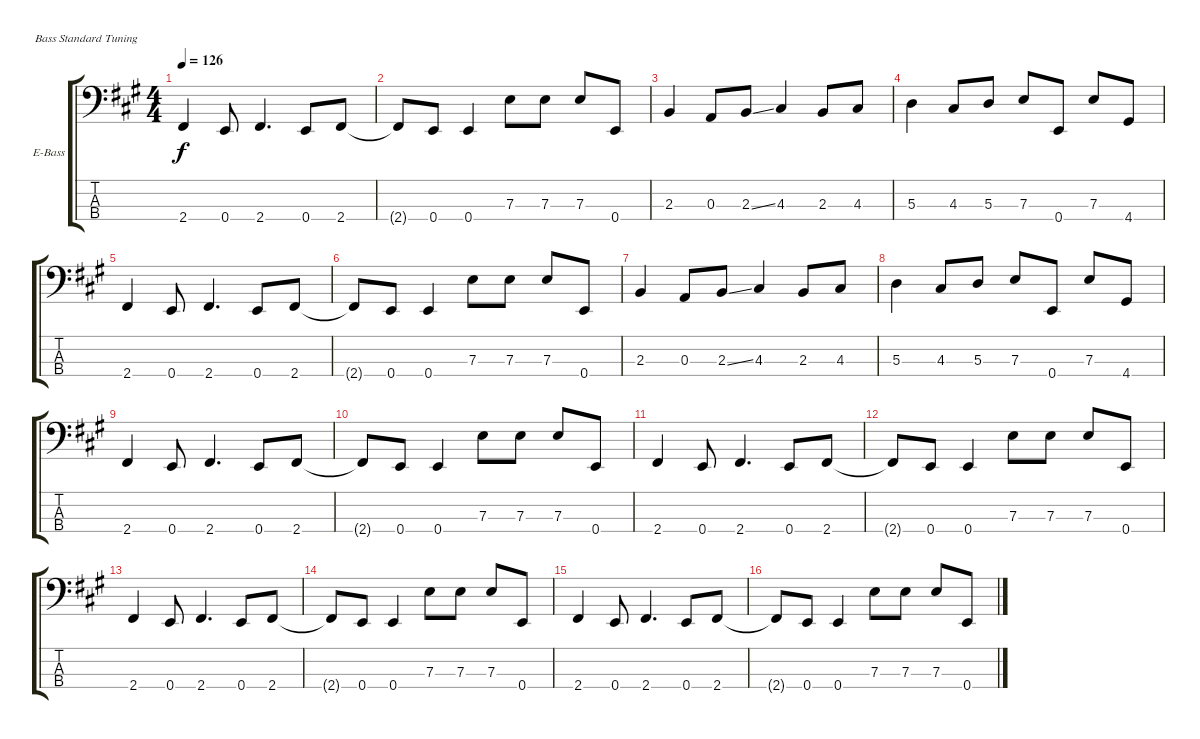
\defaultSystemsLayout 4
\bracketExtendMode groupsimilarinstruments
\firstSystemTrackNameOrientation horizontal
\otherSystemsTrackNameOrientation horizontal
\track ("Electric Bass" "E-Bass") {instrument electricbassfinger}
\staff {score tabs}
\tuning (G2 D2 A1 E1)
\ts (4 4)
\tempo 126
\clef f4
\scale
1.07062
\ks a
2.4.4{dy f} 0.4.8 2.4.4{d} 0.4.8 2.4.8 |
\scale
0.929382 2.4{t}.8 0.4.8 0.4.4 7.3.8 7.3.8 7.3.8 0.4.8 |
\scale
1.07062 2.3.4 0.3.8 2.3{ss}.8 4.3.4 2.3.8 4.3.8 |
\scale
0.929382 5.3.4 4.3.8 5.3.8 7.3.8 0.4.8 7.3.8 4.4.8 |
\scale
1.07062 2.4.4 0.4.8 2.4.4{d} 0.4.8 2.4.8 |
\scale
0.929382 2.4{t}.8 0.4.8 0.4.4 7.3.8 7.3.8 7.3.8 0.4.8 |
\scale
1.07062 2.3.4 0.3.8 2.3{ss}.8 4.3.4 2.3.8 4.3.8 |
\scale
0.929382 5.3.4 4.3.8 5.3.8 7.3.8 0.4.8 7.3.8 4.4.8 |
\scale
1.07062 2.4.4 0.4.8 2.4.4{d} 0.4.8 2.4.8 |
\scale
0.929382 2.4{t}.8 0.4.8 0.4.4 7.3.8 7.3.8 7.3.8 0.4.8 |
\scale
1.07062 2.4.4 0.4.8 2.4.4{d} 0.4.8 2.4.8 |
\scale
0.929382 2.4{t}.8 0.4.8 0.4.4 7.3.8 7.3.8 7.3.8 0.4.8 |
\scale
1.07062 2.4.4 0.4.8 2.4.4{d} 0.4.8 2.4.8 |
\scale
0.929382 2.4{t}.8 0.4.8 0.4.4 7.3.8 7.3.8 7.3.8 0.4.8 |
\scale
1.07062 2.4.4 0.4.8 2.4.4{d} 0.4.8 2.4.8 |
\scale
0.929382 2.4{t}.8 0.4.8 0.4.4 7.3.8 7.3.8 7.3.8 0.4.8
